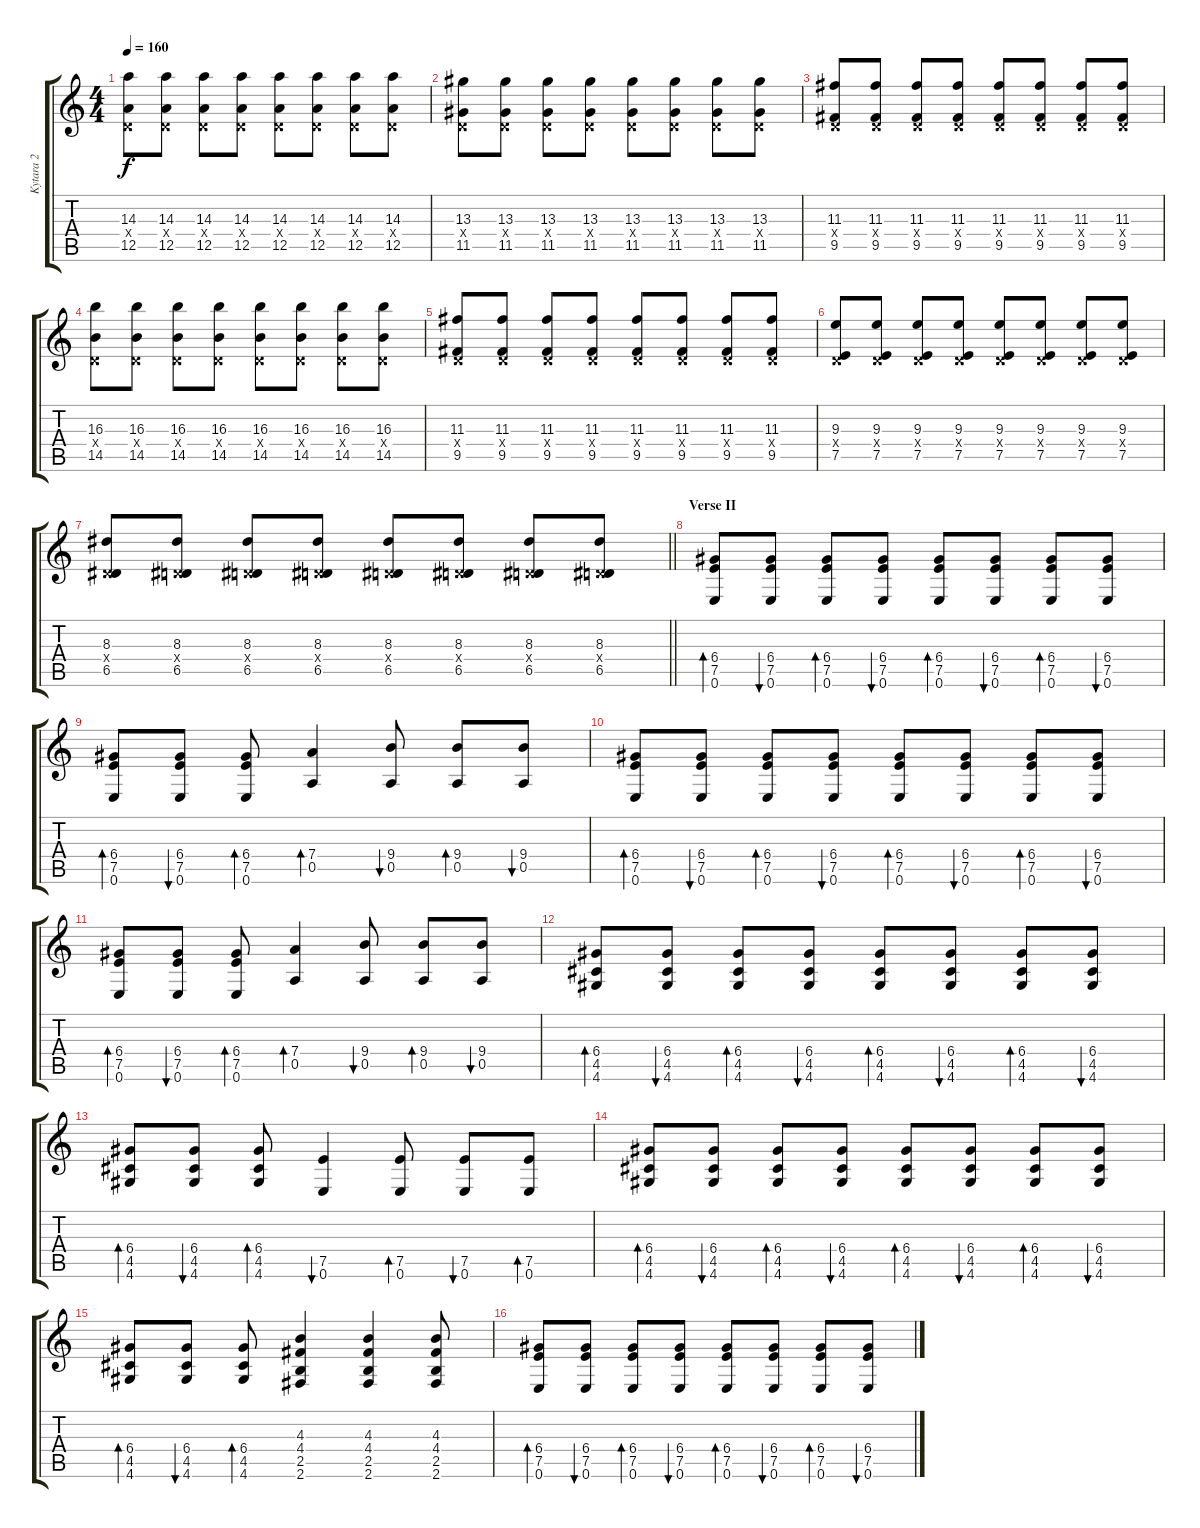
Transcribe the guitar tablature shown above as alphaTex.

\track ("Kytara 2" "Kytara 2") {instrument overdrivenguitar}
\staff {score tabs}
\tuning (E4 B3 G3 D3 A2 E2) {hide}
\ts (4 4)
\tempo 160
\clef g2
\ks c
(14.3 0.4{x} 12.5).8{dy f} (14.3 0.4{x} 12.5).8 (14.3 0.4{x} 12.5).8 (14.3 0.4{x} 12.5).8 (14.3 0.4{x} 12.5).8 (14.3 0.4{x} 12.5).8 (14.3 0.4{x} 12.5).8 (14.3 0.4{x} 12.5).8 |
(13.3 0.4{x} 11.5).8 (13.3 0.4{x} 11.5).8 (13.3 0.4{x} 11.5).8 (13.3 0.4{x} 11.5).8 (13.3 0.4{x} 11.5).8 (13.3 0.4{x} 11.5).8 (13.3 0.4{x} 11.5).8 (13.3 0.4{x} 11.5).8 |
(11.3 0.4{x} 9.5).8 (11.3 0.4{x} 9.5).8 (11.3 0.4{x} 9.5).8 (11.3 0.4{x} 9.5).8 (11.3 0.4{x} 9.5).8 (11.3 0.4{x} 9.5).8 (11.3 0.4{x} 9.5).8 (11.3 0.4{x} 9.5).8 |
(16.3 0.4{x} 14.5).8 (16.3 0.4{x} 14.5).8 (16.3 0.4{x} 14.5).8 (16.3 0.4{x} 14.5).8 (16.3 0.4{x} 14.5).8 (16.3 0.4{x} 14.5).8 (16.3 0.4{x} 14.5).8 (16.3 0.4{x} 14.5).8 |
(11.3 0.4{x} 9.5).8 (11.3 0.4{x} 9.5).8 (11.3 0.4{x} 9.5).8 (11.3 0.4{x} 9.5).8 (11.3 0.4{x} 9.5).8 (11.3 0.4{x} 9.5).8 (11.3 0.4{x} 9.5).8 (11.3 0.4{x} 9.5).8 |
(9.3 0.4{x} 7.5).8 (9.3 0.4{x} 7.5).8 (9.3 0.4{x} 7.5).8 (9.3 0.4{x} 7.5).8 (9.3 0.4{x} 7.5).8 (9.3 0.4{x} 7.5).8 (9.3 0.4{x} 7.5).8 (9.3 0.4{x} 7.5).8 |
\barLineRight lightlight
(8.3 0.4{x} 6.5).8 (8.3 0.4{x} 6.5).8 (8.3 0.4{x} 6.5).8 (8.3 0.4{x} 6.5).8 (8.3 0.4{x} 6.5).8 (8.3 0.4{x} 6.5).8 (8.3 0.4{x} 6.5).8 (8.3 0.4{x} 6.5).8 |
\section ("" "Verse II")
(6.4 7.5 0.6).8{bd 60 volume 10} (6.4 7.5 0.6).8{bu 60} (6.4 7.5 0.6).8{bd 60} (6.4 7.5 0.6).8{bu 60} (6.4 7.5 0.6).8{bd 60} (6.4 7.5 0.6).8{bu 60} (6.4 7.5 0.6).8{bd 60} (6.4 7.5 0.6).8{bu 60} |
(6.4 7.5 0.6).8{bd 60} (6.4 7.5 0.6).8{bu 60} (6.4 7.5 0.6).8{bd 60} (7.4 0.5).4{bd 60} (9.4 0.5).8{bu 60} (9.4 0.5).8{bd 60} (9.4 0.5).8{bu 60} |
(6.4 7.5 0.6).8{bd 60} (6.4 7.5 0.6).8{bu 60} (6.4 7.5 0.6).8{bd 60} (6.4 7.5 0.6).8{bu 60} (6.4 7.5 0.6).8{bd 60} (6.4 7.5 0.6).8{bu 60} (6.4 7.5 0.6).8{bd 60} (6.4 7.5 0.6).8{bu 60} |
(6.4 7.5 0.6).8{bd 60} (6.4 7.5 0.6).8{bu 60} (6.4 7.5 0.6).8{bd 60} (7.4 0.5).4{bd 60} (9.4 0.5).8{bu 60} (9.4 0.5).8{bd 60} (9.4 0.5).8{bu 60} |
(6.4 4.5 4.6).8{bd 60} (6.4 4.5 4.6).8{bu 60} (6.4 4.5 4.6).8{bd 60} (6.4 4.5 4.6).8{bu 60} (6.4 4.5 4.6).8{bd 60} (6.4 4.5 4.6).8{bu 60} (6.4 4.5 4.6).8{bd 60} (6.4 4.5 4.6).8{bu 60} |
(6.4 4.5 4.6).8{bd 60} (6.4 4.5 4.6).8{bu 60} (6.4 4.5 4.6).8{bd 60} (7.5 0.6).4{bu 60} (7.5 0.6).8{bd 60} (7.5 0.6).8{bu 60} (7.5 0.6).8{bd 60} |
(6.4 4.5 4.6).8{bd 60} (6.4 4.5 4.6).8{bu 60} (6.4 4.5 4.6).8{bd 60} (6.4 4.5 4.6).8{bu 60} (6.4 4.5 4.6).8{bd 60} (6.4 4.5 4.6).8{bu 60} (6.4 4.5 4.6).8{bd 60} (6.4 4.5 4.6).8{bu 60} |
(6.4 4.5 4.6).8{bd 60} (6.4 4.5 4.6).8{bu 60} (6.4 4.5 4.6).8{bd 60} (4.3 4.4 2.5 2.6).4 (4.3 4.4 2.5 2.6).4 (4.3 4.4 2.5 2.6).8 |
(6.4 7.5 0.6).8{bd 60} (6.4 7.5 0.6).8{bu 60} (6.4 7.5 0.6).8{bd 60} (6.4 7.5 0.6).8{bu 60} (6.4 7.5 0.6).8{bd 60} (6.4 7.5 0.6).8{bu 60} (6.4 7.5 0.6).8{bd 60} (6.4 7.5 0.6).8{bu 60}
